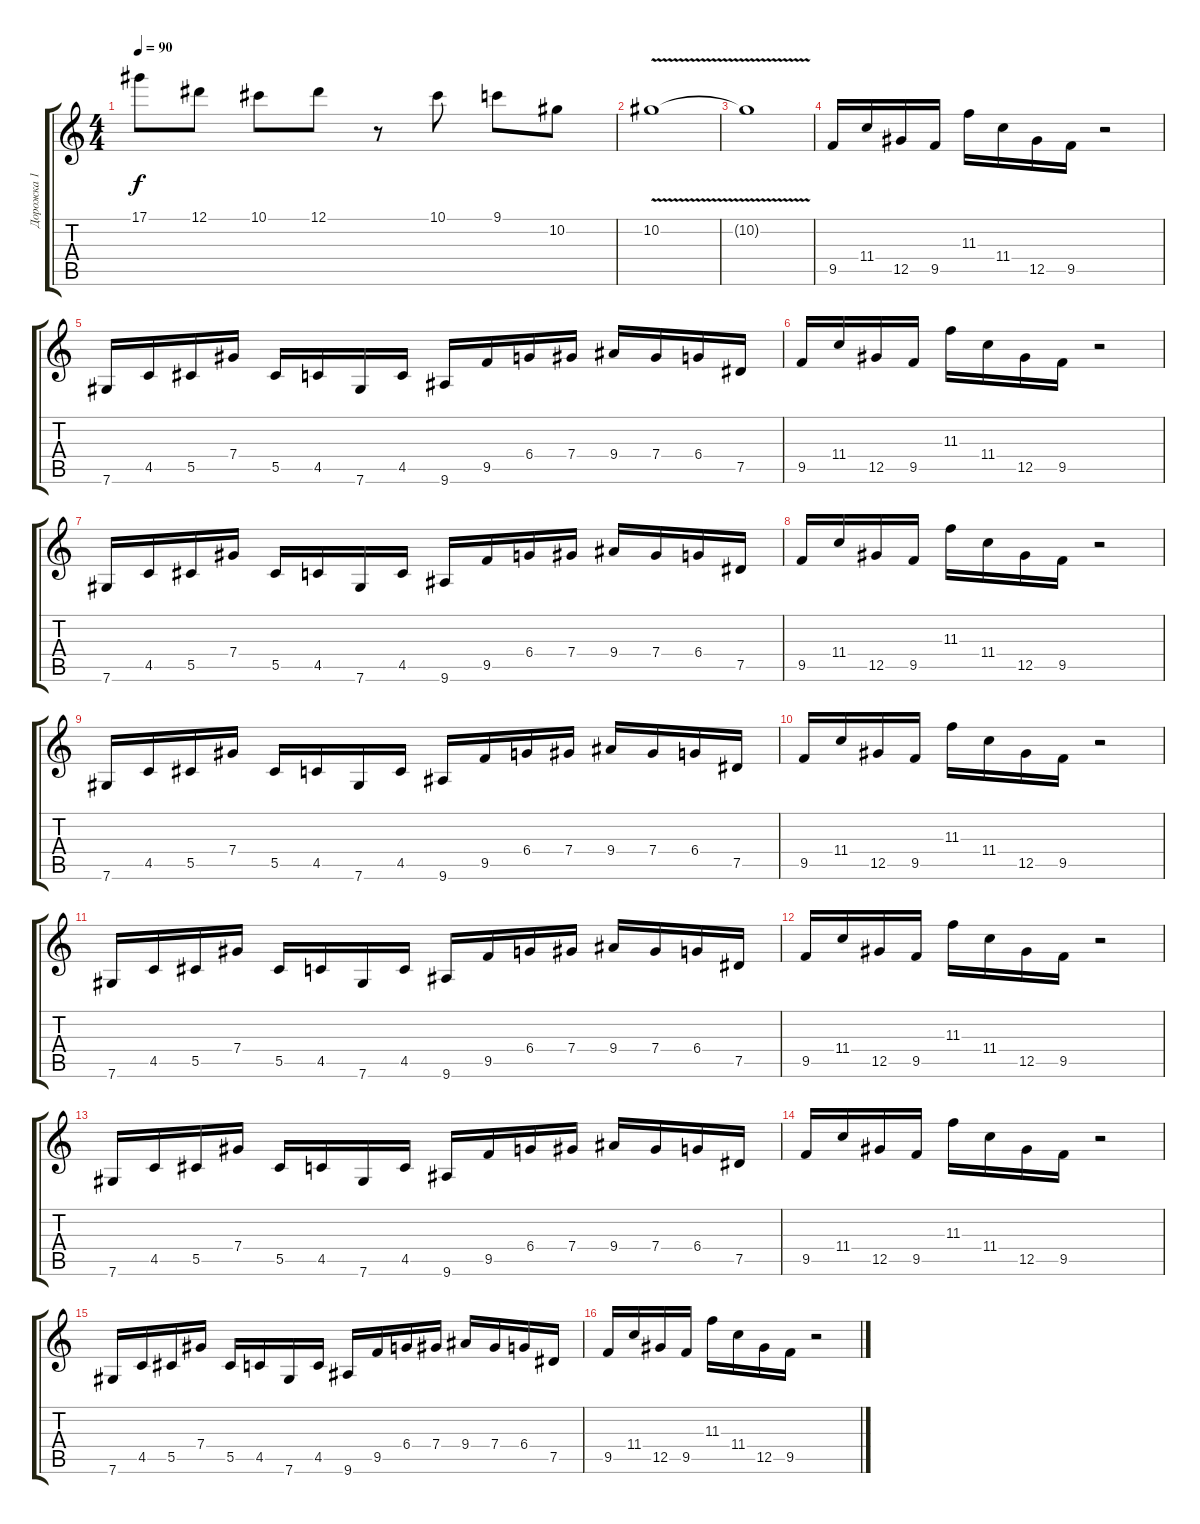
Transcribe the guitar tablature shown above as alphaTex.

\track ("Дорожка 1" "Дорожка 1") {instrument overdrivenguitar}
\staff {score tabs}
\tuning (Eb4 Bb3 Gb3 Db3 Ab2 Db2) {hide}
\ts (4 4)
\tempo 90
\clef g2
\ks c
17.1{t}.8{dy f} 12.1.8 10.1.8 12.1.8 r.8 10.1.8 9.1.8 10.2.8 |
10.2{v}.1 |
10.2{t}.1 |
9.5.16 11.4.16 12.5.16 9.5.16 11.3.16 11.4.16 12.5.16 9.5.16 r.2 |
7.6.16 4.5.16 5.5.16 7.4.16 5.5.16 4.5.16 7.6.16 4.5.16 9.6.16 9.5.16 6.4.16 7.4.16 9.4.16 7.4.16 6.4.16 7.5.16 |
9.5.16 11.4.16 12.5.16 9.5.16 11.3.16 11.4.16 12.5.16 9.5.16 r.2 |
7.6.16 4.5.16 5.5.16 7.4.16 5.5.16 4.5.16 7.6.16 4.5.16 9.6.16 9.5.16 6.4.16 7.4.16 9.4.16 7.4.16 6.4.16 7.5.16 |
9.5.16 11.4.16 12.5.16 9.5.16 11.3.16 11.4.16 12.5.16 9.5.16 r.2 |
7.6.16 4.5.16 5.5.16 7.4.16 5.5.16 4.5.16 7.6.16 4.5.16 9.6.16 9.5.16 6.4.16 7.4.16 9.4.16 7.4.16 6.4.16 7.5.16 |
9.5.16 11.4.16 12.5.16 9.5.16 11.3.16 11.4.16 12.5.16 9.5.16 r.2 |
7.6.16 4.5.16 5.5.16 7.4.16 5.5.16 4.5.16 7.6.16 4.5.16 9.6.16 9.5.16 6.4.16 7.4.16 9.4.16 7.4.16 6.4.16 7.5.16 |
9.5.16 11.4.16 12.5.16 9.5.16 11.3.16 11.4.16 12.5.16 9.5.16 r.2 |
7.6.16 4.5.16 5.5.16 7.4.16 5.5.16 4.5.16 7.6.16 4.5.16 9.6.16 9.5.16 6.4.16 7.4.16 9.4.16 7.4.16 6.4.16 7.5.16 |
9.5.16 11.4.16 12.5.16 9.5.16 11.3.16 11.4.16 12.5.16 9.5.16 r.2 |
7.6.16 4.5.16 5.5.16 7.4.16 5.5.16 4.5.16 7.6.16 4.5.16 9.6.16 9.5.16 6.4.16 7.4.16 9.4.16 7.4.16 6.4.16 7.5.16 |
9.5.16 11.4.16 12.5.16 9.5.16 11.3.16 11.4.16 12.5.16 9.5.16 r.2
